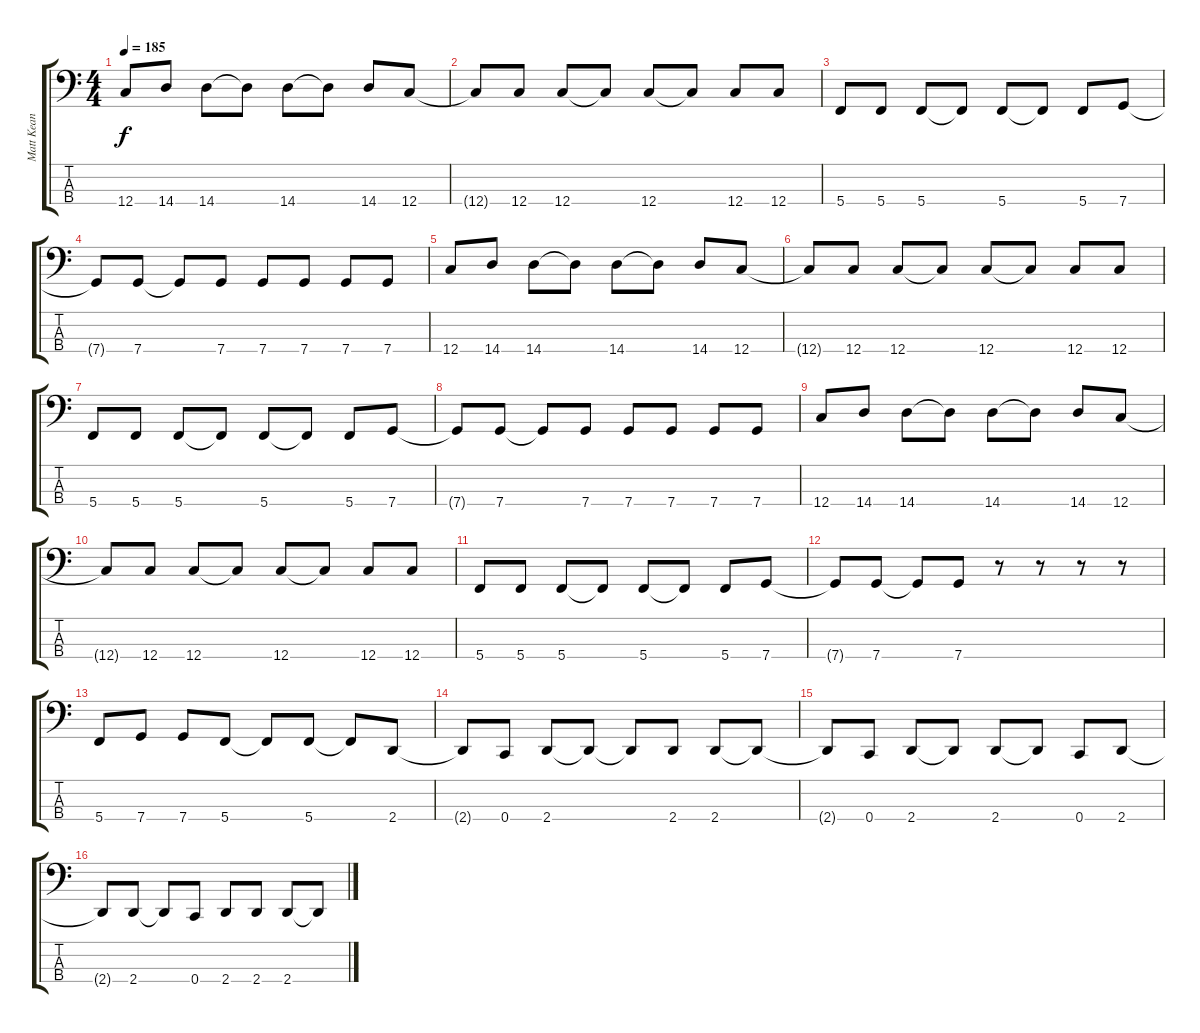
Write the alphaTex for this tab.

\track ("Matt Kean" "Matt Kean") {instrument electricbasspick}
\staff {score tabs}
\tuning (Eb2 Bb1 F1 C1) {hide}
\ts (4 4)
\tempo 185
\clef f4
\ks c
12.4.8{dy f instrument electricbasspick} 14.4.8 14.4.8 14.4{t}.8 14.4.8 14.4{t}.8 14.4.8 12.4.8 |
12.4{t}.8 12.4.8 12.4.8 12.4{t}.8 12.4.8 12.4{t}.8 12.4.8 12.4.8 |
5.4.8 5.4.8 5.4.8 5.4{t}.8 5.4.8 5.4{t}.8 5.4.8 7.4.8 |
7.4{t}.8 7.4.8 7.4{t}.8 7.4.8 7.4.8 7.4.8 7.4.8 7.4.8 |
12.4.8{instrument electricbasspick} 14.4.8 14.4.8 14.4{t}.8 14.4.8 14.4{t}.8 14.4.8 12.4.8 |
12.4{t}.8 12.4.8 12.4.8 12.4{t}.8 12.4.8 12.4{t}.8 12.4.8 12.4.8 |
5.4.8 5.4.8 5.4.8 5.4{t}.8 5.4.8 5.4{t}.8 5.4.8 7.4.8 |
7.4{t}.8 7.4.8 7.4{t}.8 7.4.8 7.4.8 7.4.8 7.4.8 7.4.8 |
12.4.8{instrument electricbasspick} 14.4.8 14.4.8 14.4{t}.8 14.4.8 14.4{t}.8 14.4.8 12.4.8 |
12.4{t}.8 12.4.8 12.4.8 12.4{t}.8 12.4.8 12.4{t}.8 12.4.8 12.4.8 |
5.4.8 5.4.8 5.4.8 5.4{t}.8 5.4.8 5.4{t}.8 5.4.8 7.4.8 |
7.4{t}.8 7.4.8 7.4{t}.8 7.4.8 r.8 r.8 r.8 r.8 |
5.4.8 7.4.8 7.4.8 5.4.8 5.4{t}.8 5.4.8 5.4{t}.8 2.4.8 |
2.4{t}.8 0.4.8 2.4.8 2.4{t}.8 2.4{t}.8 2.4.8 2.4.8 2.4{t}.8 |
2.4{t}.8 0.4.8 2.4.8 2.4{t}.8 2.4.8 2.4{t}.8 0.4.8 2.4.8 |
2.4{t}.8 2.4.8 2.4{t}.8 0.4.8 2.4.8 2.4.8 2.4.8 2.4{t}.8
